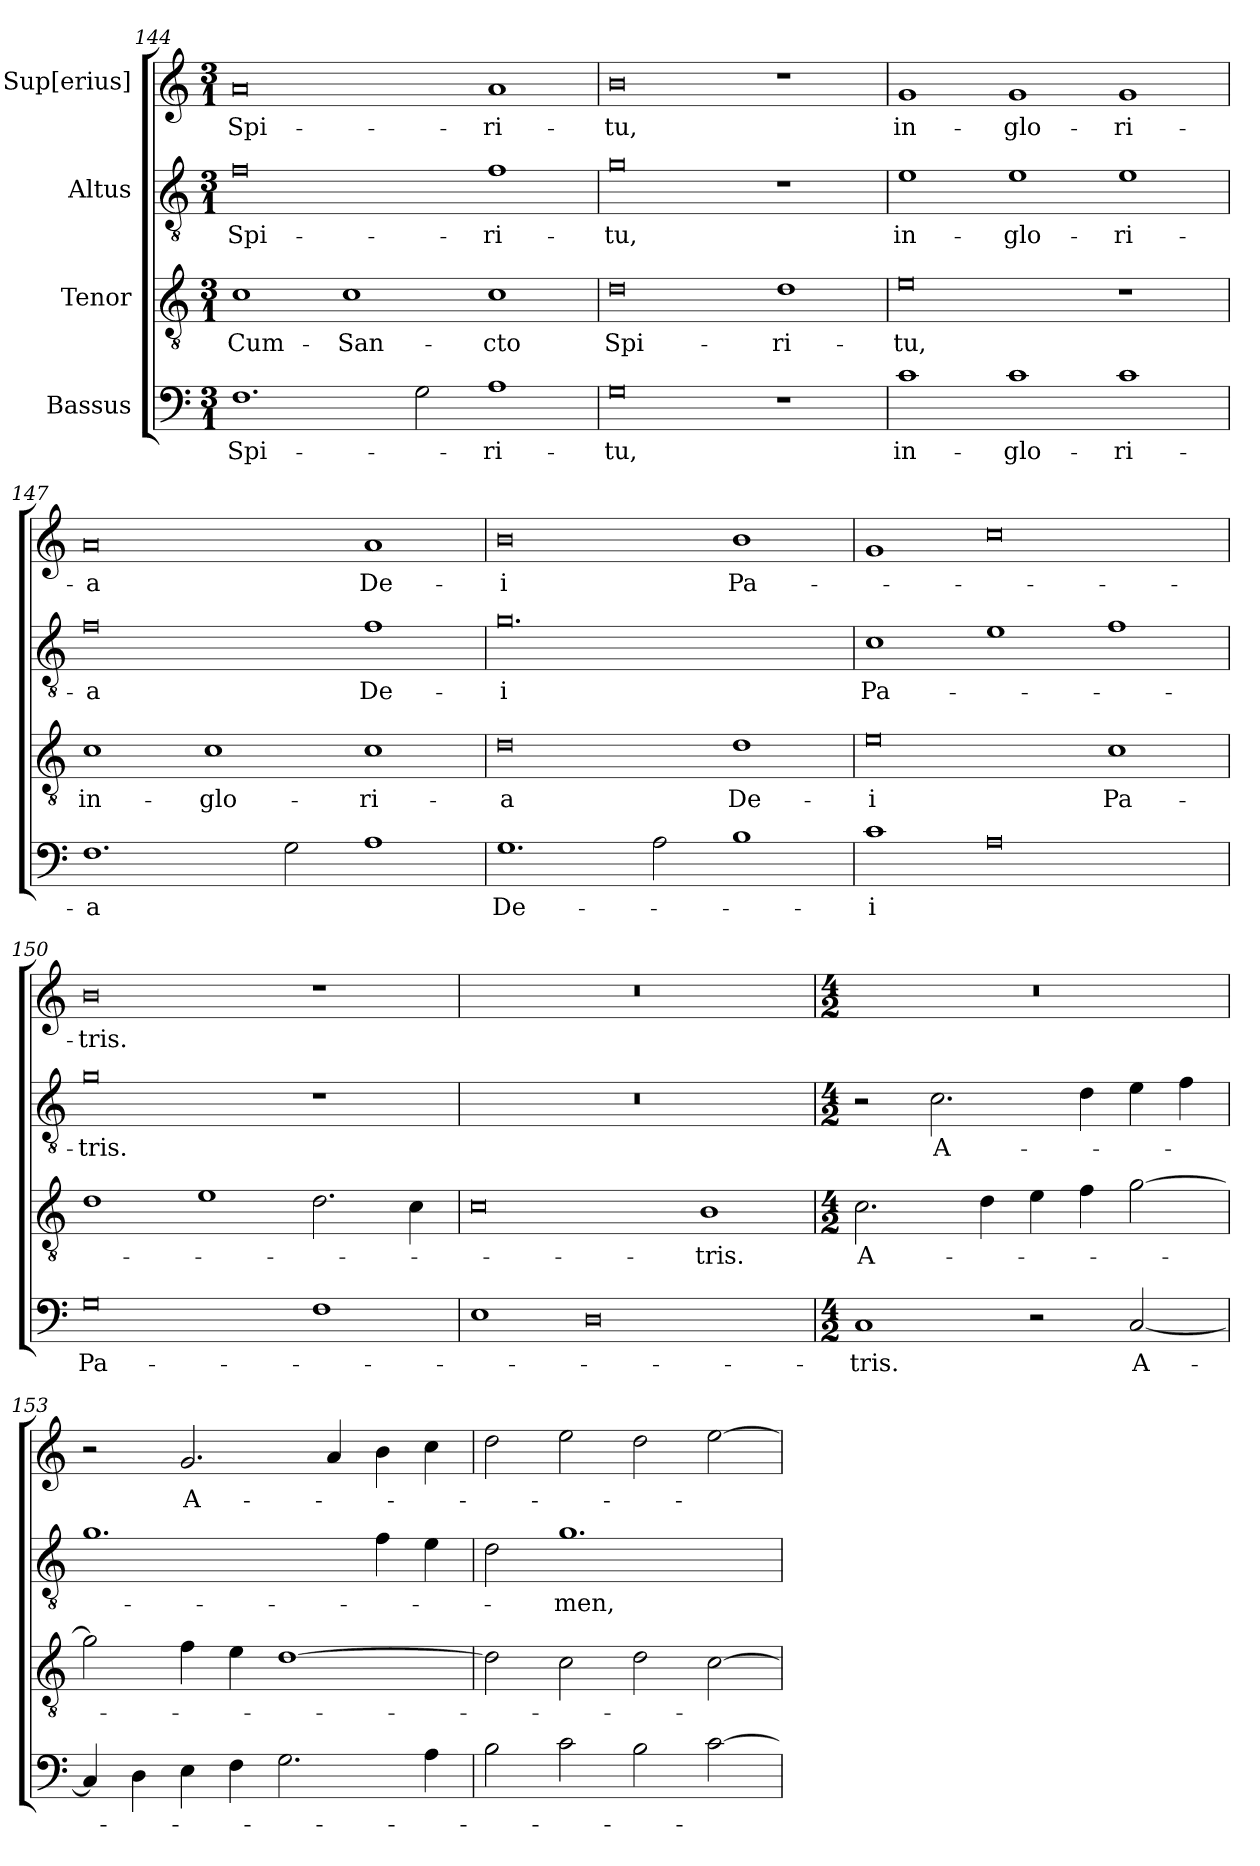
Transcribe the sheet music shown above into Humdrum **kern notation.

**kern	**text	**kern	**text	**kern	**text	**kern	**text
*part4	*part4	*part3	*part3	*part2	*part2	*part1	*part1
*staff4	*staff4	*staff3	*staff3	*staff2	*staff2	*staff1	*staff1
*I"Bassus	*	*I"Tenor	*	*I"Altus	*	*I"Sup[erius]	*
*clefF4	*	*clefGv2	*	*clefGv2	*	*clefG2	*
*k[]	*	*k[]	*	*k[]	*	*k[]	*
*M3/1	*	*M3/1	*	*M3/1	*	*M3/1	*
=144	=144	=144	=144	=144	=144	=144	=144
1.F\	Spi-	1c\	Cum-	0f\	Spi-	0a/	Spi-
.	.	1c\	San-	.	.	.	.
2G\	.	.	.	.	.	.	.
1A\	-ri-	1c\	-cto	1f\	-ri-	1a/	-ri-
=145	=145	=145	=145	=145	=145	=145	=145
0G\	-tu,	0d\	Spi-	0g\	-tu,	0b\	-tu,
1r	.	1d\	-ri-	1r	.	1r	.
=146	=146	=146	=146	=146	=146	=146	=146
1c\	in-	0e\	-tu,	1e\	in-	1g/	in-
1c\	glo-	.	.	1e\	glo-	1g/	glo-
1c\	-ri-	1r	.	1e\	-ri-	1g/	-ri-
=147	=147	=147	=147	=147	=147	=147	=147
1.F\	-a	1c\	in-	0f\	-a	0a/	-a
.	.	1c\	glo-	.	.	.	.
2G\	.	.	.	.	.	.	.
1A\	.	1c\	-ri-	1f\	De-	1a/	De-
=148	=148	=148	=148	=148	=148	=148	=148
1.G\	De-	0d\	-a	0.g\	-i	0b\	-i
2A\	.	.	.	.	.	.	.
1B\	.	1d\	De-	.	.	1b\	Pa-
=149	=149	=149	=149	=149	=149	=149	=149
1c\	-i	0e\	-i	1c\	Pa-	1g/	.
0A\	.	.	.	1e\	.	0cc\	.
.	.	1c\	Pa-	1f\	.	.	.
=150	=150	=150	=150	=150	=150	=150	=150
0G\	Pa-	1d\	.	0g\	-tris.	0b\	-tris.
.	.	1e\	.	.	.	.	.
1F\	.	2.d\	.	1r	.	1r	.
.	.	4c\	.	.	.	.	.
=151	=151	=151	=151	=151	=151	=151	=151
1E\	.	0c\	.	0.r	.	0.r	.
0D\	.	.	.	.	.	.	.
.	.	1B\	-tris.	.	.	.	.
=152	=152	=152	=152	=152	=152	=152	=152
*M4/2	*	*M4/2	*	*M4/2	*	*M4/2	*
1C/	-tris.	2.c\	A-	2r	.	0r	.
.	.	.	.	2.c\	A-	.	.
.	.	4d\	.	.	.	.	.
2r	.	4e\	.	.	.	.	.
.	.	4f\	.	4d\	.	.	.
[2C/	A-	[2g\	.	4e\	.	.	.
.	.	.	.	4f\	.	.	.
=153	=153	=153	=153	=153	=153	=153	=153
4C/]	.	2g\]	.	1.g\	.	2r	.
4D\	.	.	.	.	.	.	.
4E\	.	4f\	.	.	.	2.g/	A-
4F\	.	4e\	.	.	.	.	.
2.G\	.	[1d\	.	.	.	.	.
.	.	.	.	.	.	4a/	.
.	.	.	.	4f\	.	4b\	.
4A\	.	.	.	4e\	.	4cc\	.
=154	=154	=154	=154	=154	=154	=154	=154
2B\	.	2d\]	.	2d\	.	2dd\	.
2c\	.	2c\	.	1.g\	-men,	2ee\	.
2B\	.	2d\	.	.	.	2dd\	.
[2c\	.	[2c\	.	.	.	[2ee\	.
=	=	=	=	=	=	=	=
*-	*-	*-	*-	*-	*-	*-	*-
